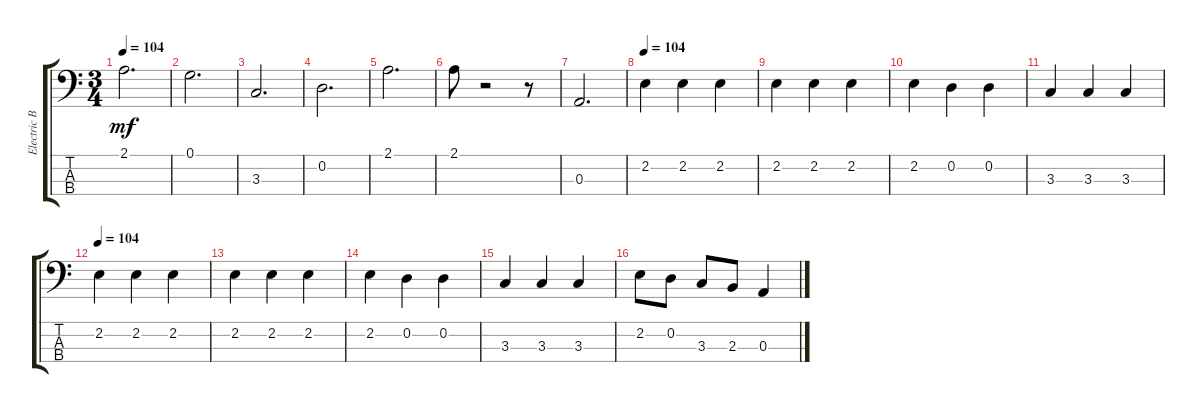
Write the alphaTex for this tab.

\track ("Electric Bass" "Electric B") {instrument electricbassfinger}
\staff {score tabs}
\tuning (G2 D2 A1 E1) {hide}
\ts (3 4)
\tempo 104
\clef f4
\ks c
2.1.2{d dy mf} |
0.1.2{d} |
3.3.2{d} |
0.2.2{d} |
2.1.2{d} |
2.1.8 r.2 r.8 |
0.3.2{d} |
\tempo 104
2.2.4 2.2.4 2.2.4 |
2.2.4 2.2.4 2.2.4 |
2.2.4 0.2.4 0.2.4 |
3.3.4 3.3.4 3.3.4 |
\tempo 104
2.2.4 2.2.4 2.2.4 |
2.2.4 2.2.4 2.2.4 |
2.2.4 0.2.4 0.2.4 |
3.3.4 3.3.4 3.3.4 |
2.2.8 0.2.8 3.3.8 2.3.8 0.3.4
